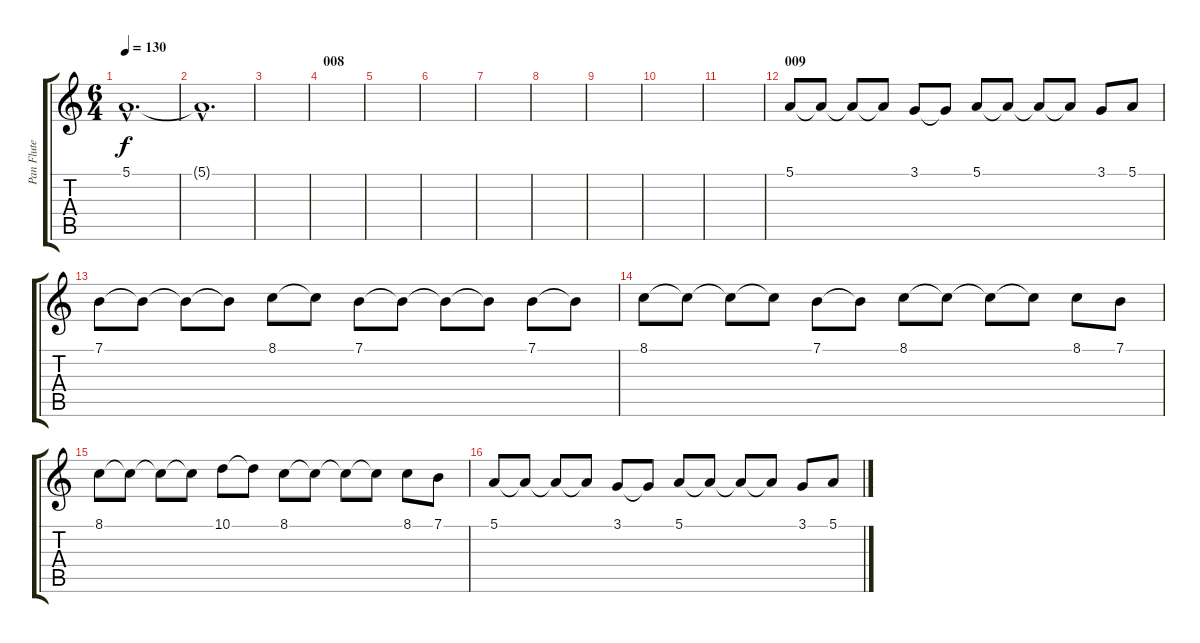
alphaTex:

\track ("Pan Flute" "Pan Flute") {instrument panflute}
\staff {score tabs}
\tuning (E4 B3 G3 D3 A2 E2) {hide}
\ts (6 4)
\tempo 130
\clef g2
\ks c
5.1{hac}.1{d dy f} |
5.1{hac t}.1{d} |
|
\section ("" "008")
|
|
|
|
|
|
|
|
\section ("" "009")
5.1.8 5.1{t}.8 5.1{t}.8 5.1{t}.8 3.1.8 3.1{t}.8 5.1.8 5.1{t}.8 5.1{t}.8 5.1{t}.8 3.1.8 5.1.8 |
7.1.8 7.1{t}.8 7.1{t}.8 7.1{t}.8 8.1.8 8.1{t}.8 7.1.8 7.1{t}.8 7.1{t}.8 7.1{t}.8 7.1.8 7.1{t}.8 |
8.1.8 8.1{t}.8 8.1{t}.8 8.1{t}.8 7.1.8 7.1{t}.8 8.1.8 8.1{t}.8 8.1{t}.8 8.1{t}.8 8.1.8 7.1.8 |
8.1.8 8.1{t}.8 8.1{t}.8 8.1{t}.8 10.1.8 10.1{t}.8 8.1.8 8.1{t}.8 8.1{t}.8 8.1{t}.8 8.1.8 7.1.8 |
5.1.8 5.1{t}.8 5.1{t}.8 5.1{t}.8 3.1.8 3.1{t}.8 5.1.8 5.1{t}.8 5.1{t}.8 5.1{t}.8 3.1.8 5.1.8
